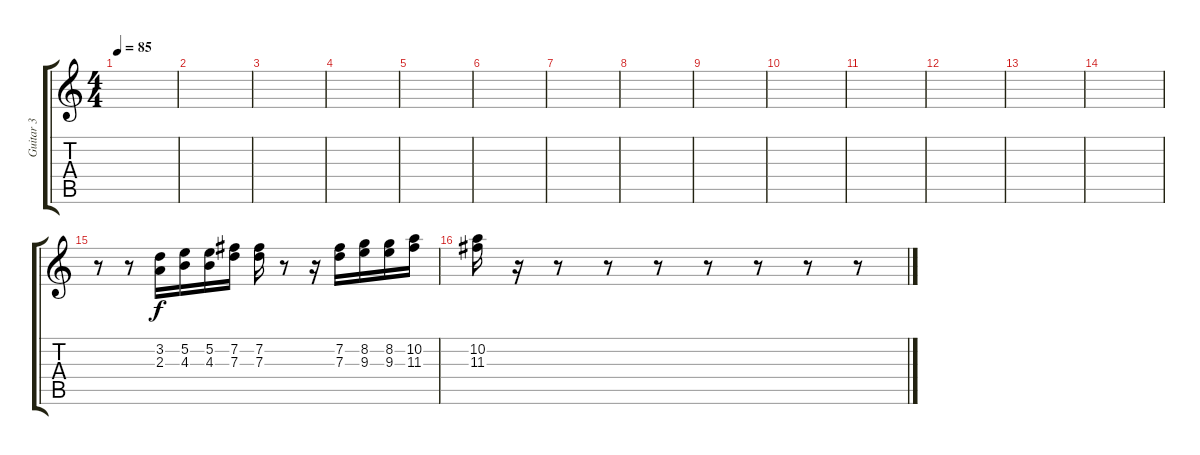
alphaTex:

\track ("Guitar 3" "Guitar 3") {instrument distortionguitar}
\staff {score tabs}
\tuning (E4 B3 G3 D3 A2 E2) {hide}
\ts (4 4)
\tempo 85
\clef g2
\ks c
|
|
|
|
|
|
|
|
|
|
|
|
|
|
r.8 r.8 (3.2 2.3).16 (5.2 4.3).16 (5.2 4.3).16 (7.2 7.3).16 (7.2 7.3).16 r.8 r.16 (7.2 7.3).16 (8.2 9.3).16 (8.2 9.3).16 (10.2 11.3).16 |
(10.2 11.3).16 r.16 r.8 r.8 r.8 r.8 r.8 r.8 r.8
